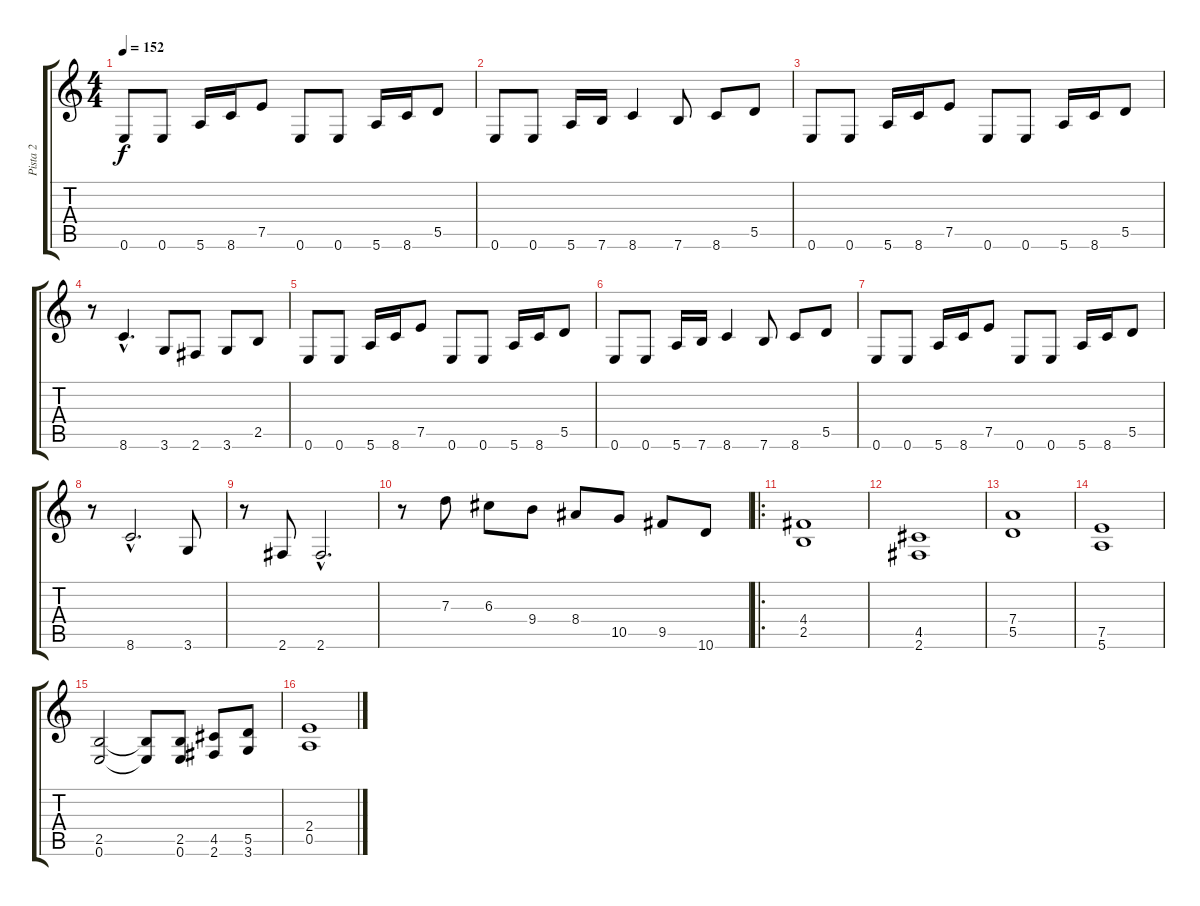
\track ("Pista 2" "Pista 2") {instrument distortionguitar}
\staff {score tabs}
\tuning (E4 B3 G3 D3 A2 E2) {hide}
\ts (4 4)
\tempo 152
\clef g2
\ks c
0.6.8{dy f} 0.6.8 5.6.16 8.6.16 7.5.8 0.6.8 0.6.8 5.6.16 8.6.16 5.5.8 |
0.6.8 0.6.8 5.6.16 7.6.16 8.6.4 7.6.8 8.6.8 5.5.8 |
0.6.8 0.6.8 5.6.16 8.6.16 7.5.8 0.6.8 0.6.8 5.6.16 8.6.16 5.5.8 |
r.8 8.6{hac}.4{d} 3.6.8 2.6.8 3.6.8 2.5.8 |
0.6.8 0.6.8 5.6.16 8.6.16 7.5.8 0.6.8 0.6.8 5.6.16 8.6.16 5.5.8 |
0.6.8 0.6.8 5.6.16 7.6.16 8.6.4 7.6.8 8.6.8 5.5.8 |
0.6.8 0.6.8 5.6.16 8.6.16 7.5.8 0.6.8 0.6.8 5.6.16 8.6.16 5.5.8 |
r.8 8.6{hac}.2{d} 3.6.8 |
r.8 2.6.8 2.6{hac}.2{d} |
r.8 7.3.8 6.3.8 9.4.8 8.4.8 10.5.8 9.5.8 10.6.8 |
\ro
(4.4 2.5).1{volume 14} |
(4.5 2.6).1 |
(7.4 5.5).1 |
(7.5 5.6).1 |
(2.5 0.6).2 (2.5{t} 0.6{t}).8 (2.5 0.6).8 (4.5 2.6).8 (5.5 3.6).8 |
(2.4 0.5).1
